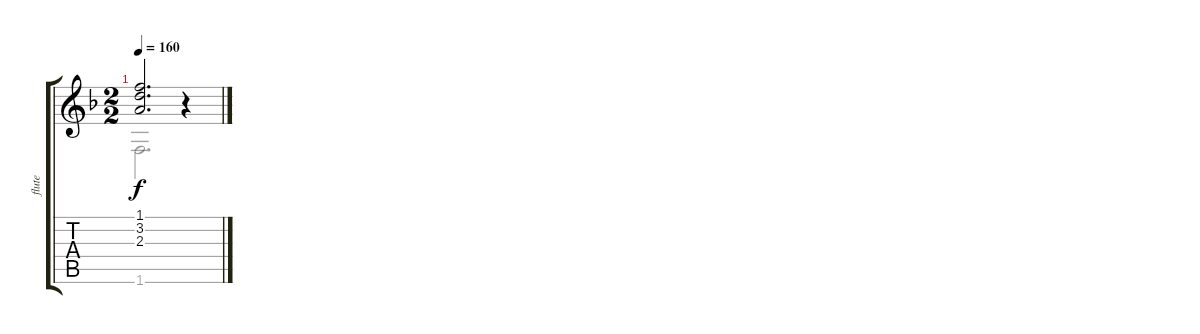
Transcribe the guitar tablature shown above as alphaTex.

\track ("flute" "flute") {instrument acousticguitarnylon}
\staff {score tabs}
\tuning (E4 B3 G3 D3 A2 E2) {hide}
\voice
\ts (2 2)
\tempo 160
\clef g2
\ks f
(1.1{t} 3.2{t} 2.3{t}).2{d dy f} r.4
\voice
\clef g2
\ottava regular
\simile none
\ks f
1.6{t}.2{d dy f} r.4
